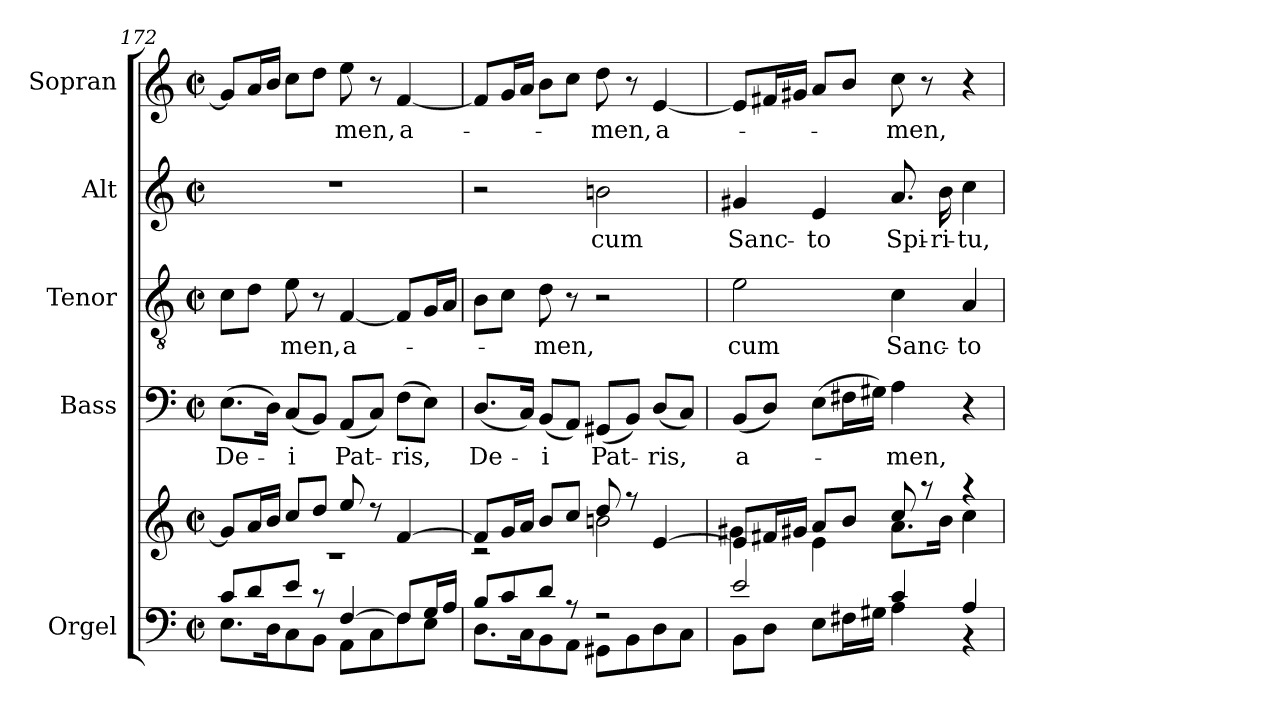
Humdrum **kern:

**kern	**kern	**kern	**text	**kern	**text	**kern	**text	**kern	**text
*part5	*part5	*part4	*part4	*part3	*part3	*part2	*part2	*part1	*part1
*staff6	*staff5	*staff4	*staff4	*staff3	*staff3	*staff2	*staff2	*staff1	*staff1
*I"Orgel	*	*I"Bass	*	*I"Tenor	*	*I"Alt	*	*I"Sopran	*
*I'Org.	*	*I'B	*	*I'T	*	*I'A	*	*I'S	*
*clefF4	*clefG2	*clefF4	*	*clefGv2	*	*clefG2	*	*clefG2	*
*k[]	*k[]	*k[]	*	*k[]	*	*k[]	*	*k[]	*
*C:	*C:	*C:	*	*C:	*	*C:	*	*C:	*
*M2/2	*M2/2	*M2/2	*	*M2/2	*	*M2/2	*	*M2/2	*
*met(c|)	*met(c|)	*met(c|)	*	*met(c|)	*	*met(c|)	*	*met(c|)	*
=172	=172	=172	=172	=172	=172	=172	=172	=172	=172
*^	*^	*	*	*	*	*	*	*	*
!	!	!	!	!	!LO:LY:b	!	!	!	!	!	!
8c/L	8.E\L	8g/L]	1rc	(>8.E\L	De-	8c\L	.	1r	.	8g/L]	.
8d/	.	16a/L	.	.	.	8d\J	.	.	.	16a/L	.
.	16D\k	16b/JJ	.	16D\Jk)	.	.	.	.	.	16b/JJ	.
!	!	!	!	!	!LO:LY:b	!	!LO:LY:b	!	!	!	!
8e/J	8C\	8cc/L	.	(<8C/L	-i	8e\	-men,	.	.	8cc\L	.
8rc	8BB\J	8dd/J	.	8BB/J)	.	8r	.	.	.	8dd\J	.
!	!	!	!	!	!LO:LY:b	!	!LO:LY:b	!	!	!	!LO:LY:b
[>4F/	8AA\L	8ee/	.	(<8AA/L	Pat-	[4F/	a-	.	.	8ee\	-men,
.	8C\	8r	.	8C/J)	.	.	.	.	.	8r	.
!	!	!	!	!	!LO:LY:b	!	!	!	!	!	!LO:LY:b
8F/L]	8F\	[>4f/	.	(>8F\L	-ris,	8F/L]	.	.	.	[4f/	a-
16G/L	8E\J	.	.	8E\J)	.	16G/L	.	.	.	.	.
16A/JJ	.	.	.	.	.	16A/JJ	.	.	.	.	.
=173	=173	=173	=173	=173	=173	=173	=173	=173	=173	=173	=173
!	!	!	!	!	!LO:LY:b	!	!	!	!	!	!
8B/L	8.D\L	8f/L]	2rc	(<8.D/L	De-	8B\L	.	2r	.	8f/L]	.
8c/	.	16g/L	.	.	.	8c\J	.	.	.	16g/L	.
.	16C\k	16a/JJ	.	16C/Jk)	.	.	.	.	.	16a/JJ	.
!	!	!	!	!	!LO:LY:b	!	!LO:LY:b	!	!	!	!
8d/J	8BB\	8b/L	.	(<8BB/L	-i	8d\	-men,	.	.	8b\L	.
8rA	8AA\J	8cc/J	.	8AA/J)	.	8r	.	.	.	8cc\J	.
!	!	!	!	!	!LO:LY:b	!	!	!	!LO:LY:b	!	!LO:LY:b
2rF	8GG#X\L	8dd/	2bn\	(<8GG#X/L	Pat-	2r	.	2bn\	cum	8dd\	-men,
.	8BB\	8r	.	8BB/J)	.	.	.	.	.	8r	.
!	!	!	!	!	!LO:LY:b	!	!	!	!	!	!LO:LY:b
.	8D\	[<4e/	.	(<8D/L	-ris,	.	.	.	.	[4e/	a-
.	8C\J	.	.	8C/J)	.	.	.	.	.	.	.
=174	=174	=174	=174	=174	=174	=174	=174	=174	=174	=174	=174
!	!	!	!	!	!LO:LY:b	!	!LO:LY:b	!	!LO:LY:b	!	!
2e/	8BB\L	8e/L]	4g#X\	(<8BB/L	a-	2e\	cum	4g#X/	Sanc-	8e/L]	.
.	8D\J	16f#X/L	.	8D/J)	.	.	.	.	.	16f#X/L	.
.	.	16g#X/JJ	.	.	.	.	.	.	.	16g#X/JJ	.
!	!	!	!	!	!	!	!	!	!LO:LY:b	!	!
.	8E\L	8a/L	4e\	(>8E\L	.	.	.	4e/	-to	8a/L	.
.	16F#X\L	8b/J	.	16F#X\L	.	.	.	.	.	8b/J	.
.	16G#X\JJ	.	.	16G#X\JJ)	.	.	.	.	.	.	.
!	!	!	!	!	!LO:LY:b	!	!LO:LY:b	!	!LO:LY:b	!	!LO:LY:b
4c/	4A\	8cc/	8.a\L	4A\	-men,	4c\	Sanc-	8.a/	Spi-	8cc\	-men,
.	.	8raa	.	.	.	.	.	.	.	8r	.
!	!	!	!	!	!	!	!	!	!LO:LY:b	!	!
.	.	.	16b\Jk	.	.	.	.	16b\	-ri-	.	.
!	!	!	!	!	!	!	!LO:LY:b	!	!LO:LY:b	!	!
4A/	4rBB	4raa	4cc\	4r	.	4A/	-to	4cc\	-tu,	4r	.
*v	*v	*	*	*	*	*	*	*	*	*	*
*	*v	*v	*	*	*	*	*	*	*	*
=	=	=	=	=	=	=	=	=	=
*-	*-	*-	*-	*-	*-	*-	*-	*-	*-
